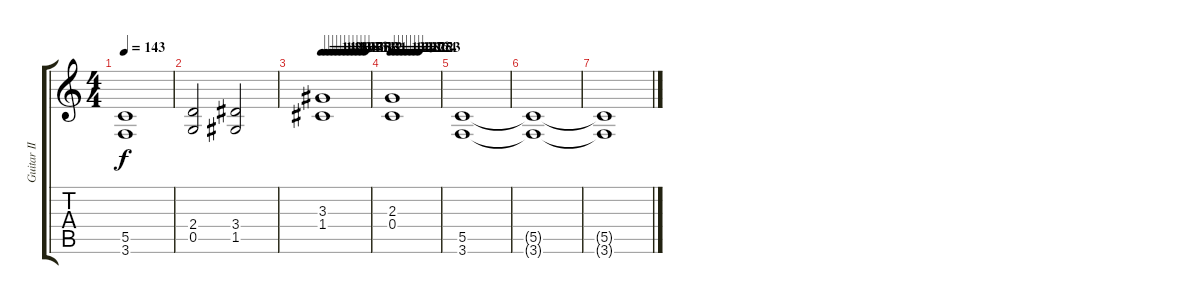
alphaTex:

\track ("Guitar II" "Guitar II") {instrument distortionguitar}
\staff {score tabs}
\tuning (D4 A3 F3 C3 G2 D2) {hide}
\ts (4 4)
\tempo 143
\clef g2
\ks c
(5.5 3.6).1{dy f} |
(2.4 0.5).2 (3.4 1.5).2 |
\tempo 142
\tempo (141 0.08333333333333333)
\tempo (140 0.16666666666666666)
\tempo (139 0.25)
\tempo (138 0.3333333333333333)
\tempo (137 0.4166666666666667)
\tempo (136 0.5)
\tempo (135 0.5833333333333334)
\tempo (134 0.6666666666666666)
\tempo (133 0.75)
\tempo (132 0.8333333333333334)
\tempo (131 0.9166666666666666)
(3.3 1.4).1 |
\tempo 130
\tempo (129 0.08333333333333333)
\tempo (128 0.16666666666666666)
\tempo (127 0.25)
\tempo (126 0.3333333333333333)
\tempo (125 0.4166666666666667)
\tempo (124 0.5)
\tempo (123 0.5833333333333334)
(2.3 0.4).1 |
(5.5 3.6).1 |
(5.5{t} 3.6{t}).1 |
(5.5{t} 3.6{t}).1
